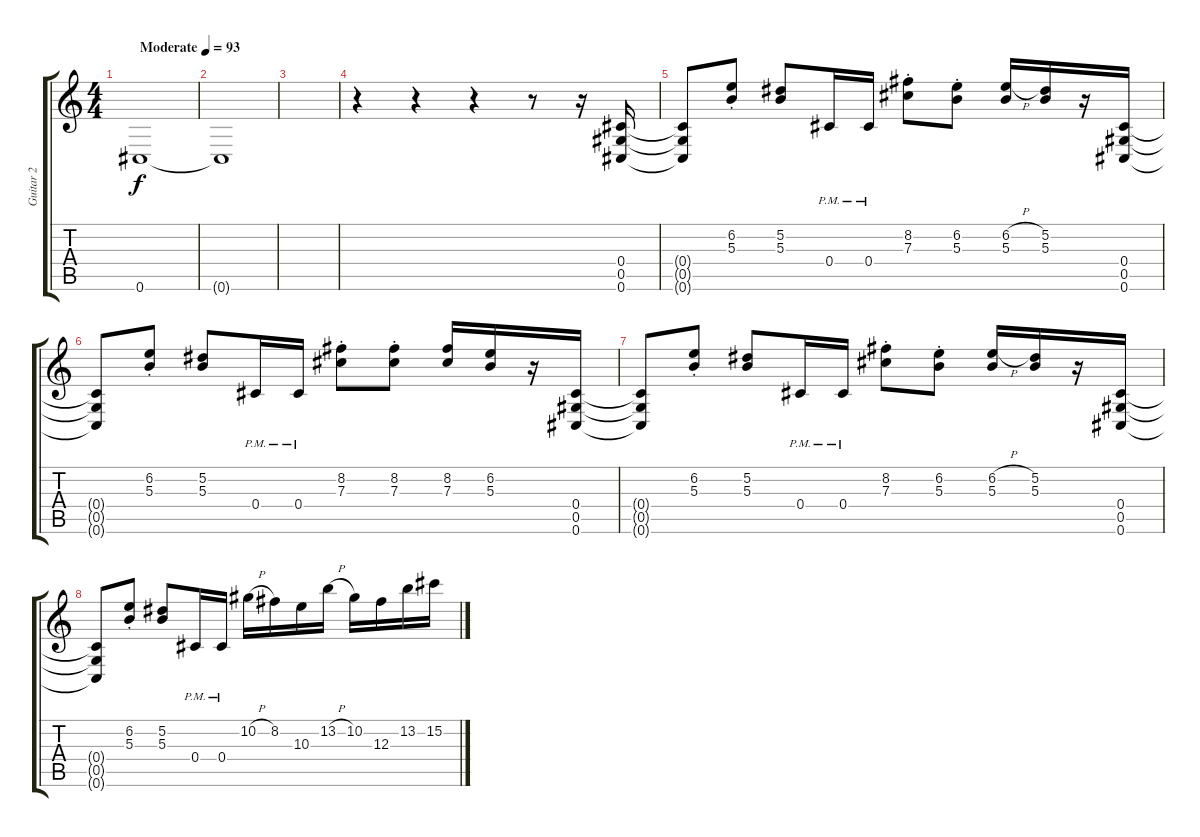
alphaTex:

\track ("Guitar 2" "Guitar 2") {instrument overdrivenguitar}
\staff {score tabs}
\tuning (Eb4 Bb3 Gb3 Db3 Ab2 Db2) {hide}
\ts (4 4)
\tempo (93 "Moderate")
\clef g2
\ks c
0.6.1{dy f volume 0 instrument overdrivenguitar} |
0.6{t}.1 |
|
r.4 r.4 r.4 r.8 r.16 (0.4 0.5 0.6).16{balance 2} |
(0.4{t} 0.5{t} 0.6{t}).8 (6.2{st} 5.3{st}).8 (5.2 5.3).8 0.4{pm}.16 0.4{pm}.16 (8.2{st} 7.3{st}).8 (6.2{st} 5.3{st}).8 (6.2{h} 5.3).16 (5.2 5.3).16 r.16 (0.4 0.5 0.6).16 |
(0.4{t} 0.5{t} 0.6{t}).8 (6.2{st} 5.3{st}).8 (5.2 5.3).8 0.4{pm}.16 0.4{pm}.16 (8.2{st} 7.3{st}).8 (8.2{st} 7.3{st}).8 (8.2 7.3).16 (6.2 5.3).16 r.16 (0.4 0.5 0.6).16 |
(0.4{t} 0.5{t} 0.6{t}).8 (6.2{st} 5.3{st}).8 (5.2 5.3).8 0.4{pm}.16 0.4{pm}.16 (8.2{st} 7.3{st}).8 (6.2{st} 5.3{st}).8 (6.2{h} 5.3).16 (5.2 5.3).16 r.16 (0.4 0.5 0.6).16 |
(0.4{t} 0.5{t} 0.6{t}).8 (6.2{st} 5.3{st}).8 (5.2 5.3).8 0.4{pm}.16 0.4{pm}.16 10.2{h}.16{balance 8} 8.2.16 10.3.16 13.2{h}.16 10.2.16 12.3.16 13.2.16 15.2.16
